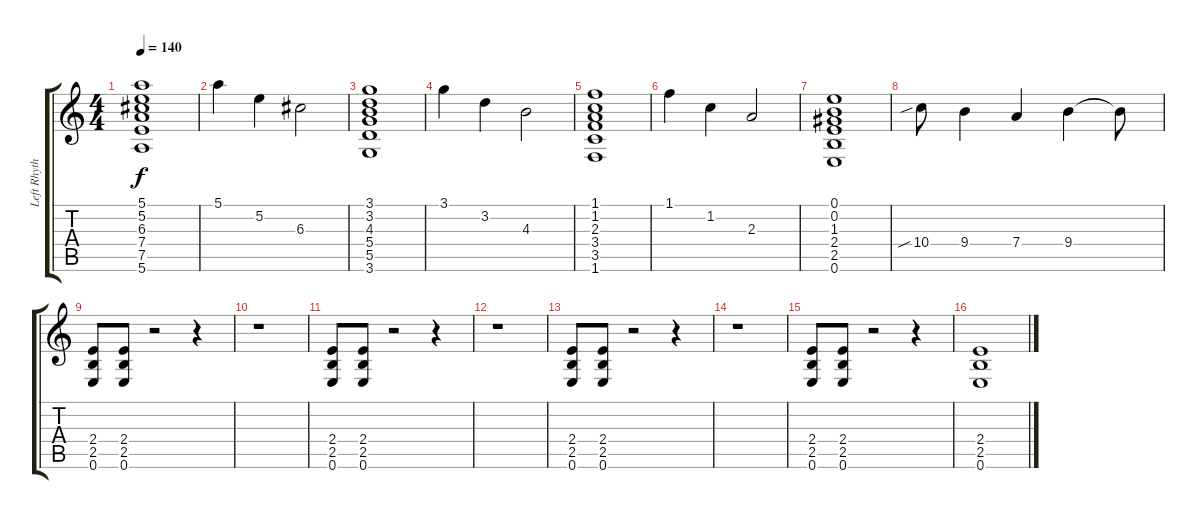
\track ("Left Rhythm Guitar" "Left Rhyth") {instrument distortionguitar}
\staff {score tabs}
\tuning (E4 B3 G3 D3 A2 E2) {hide}
\ts (4 4)
\tempo 140
\clef g2
\ks c
(5.1 5.2 6.3 7.4 7.5 5.6).1{dy f} |
5.1.4 5.2.4 6.3.2 |
(3.1 3.2 4.3 5.4 5.5 3.6).1 |
3.1.4 3.2.4 4.3.2 |
(1.1 1.2 2.3 3.4 3.5 1.6).1 |
1.1.4 1.2.4 2.3.2 |
(0.1 0.2 1.3 2.4 2.5 0.6).1 |
10.4{sib}.8 9.4.4 7.4.4 9.4.4 9.4{t}.8 |
(2.4 2.5 0.6).8 (2.4 2.5 0.6).8 r.2 r.4 |
r.1 |
(2.4 2.5 0.6).8 (2.4 2.5 0.6).8 r.2 r.4 |
r.1 |
(2.4 2.5 0.6).8 (2.4 2.5 0.6).8 r.2 r.4 |
r.1 |
(2.4 2.5 0.6).8 (2.4 2.5 0.6).8 r.2 r.4 |
(2.4 2.5 0.6).1
